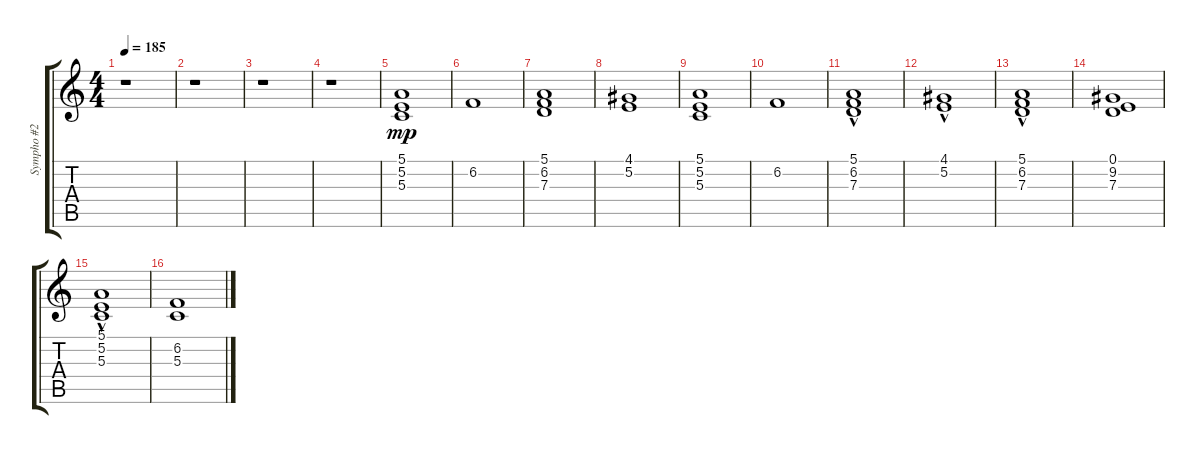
\track ("Sympho #2" "Sympho #2") {instrument synthstrings1}
\staff {score tabs}
\tuning (E4 B3 G3 D3 A2 E2) {hide}
\ts (4 4)
\tempo 185
\clef g2
\ks c
r.1{dy f} |
r.1 |
r.1 |
r.1 |
(5.1 5.2 5.3).1{dy mp} |
6.2.1 |
(5.1 6.2 7.3).1 |
(4.1 5.2).1 |
(5.1 5.2 5.3).1 |
6.2.1 |
(5.1{hac} 6.2 7.3).1 |
(4.1{hac} 5.2).1 |
(5.1 6.2 7.3{hac}).1 |
(0.1 9.2 7.3).1 |
(5.1 5.2 5.3{hac}).1 |
(6.2 5.3).1
